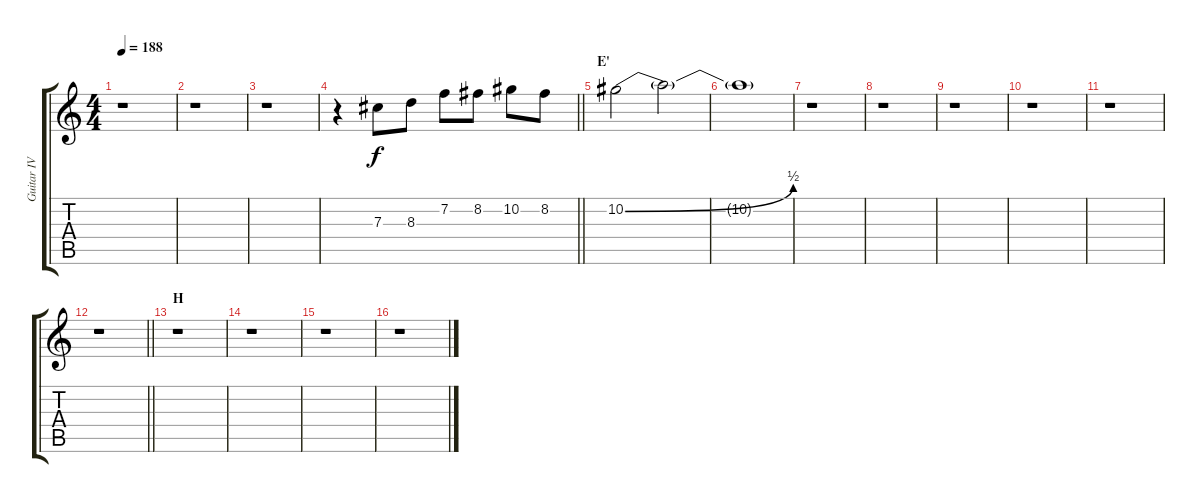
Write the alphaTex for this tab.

\track ("Guitar IV (Hitsugi)" "Guitar IV ") {instrument distortionguitar}
\staff {score tabs}
\tuning (Eb4 Bb3 Gb3 Db3 Ab2 Eb2) {hide}
\ts (4 4)
\tempo 188
\clef g2
\ks c
r.1{dy f} |
r.1 |
r.1 |
\barLineRight lightlight
r.4{volume 12 balance 14} 7.3.8 8.3.8 7.2.8 8.2.8 10.2.8 8.2.8 |
\section ("" "E'")
10.2{be (bend 0 0 60 2)}.2 10.2{t}.2 |
10.2{t}.1 |
r.1 |
r.1 |
r.1 |
r.1 |
r.1 |
\barLineRight lightlight
r.1 |
\section ("" "H")
r.1 |
r.1 |
r.1 |
r.1
